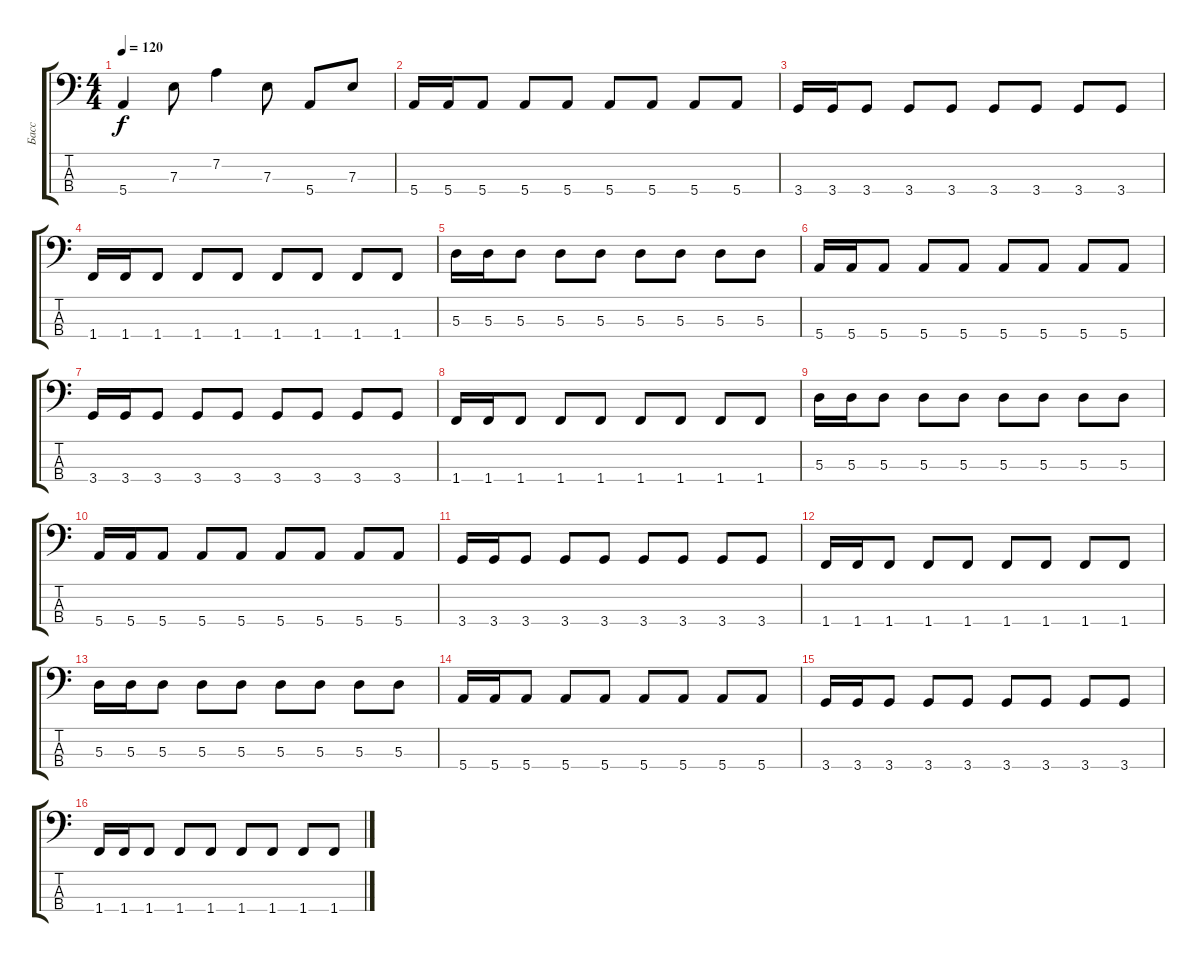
\track ("Басс" "Басс") {instrument electricbasspick}
\staff {score tabs}
\tuning (G2 D2 A1 E1) {hide}
\ts (4 4)
\tempo 120
\clef f4
\ks c
5.4.4{dy f} 7.3.8 7.2.4 7.3.8 5.4.8 7.3.8 |
5.4.16 5.4.16 5.4.8 5.4.8 5.4.8 5.4.8 5.4.8 5.4.8 5.4.8 |
3.4.16 3.4.16 3.4.8 3.4.8 3.4.8 3.4.8 3.4.8 3.4.8 3.4.8 |
1.4.16 1.4.16 1.4.8 1.4.8 1.4.8 1.4.8 1.4.8 1.4.8 1.4.8 |
5.3.16 5.3.16 5.3.8 5.3.8 5.3.8 5.3.8 5.3.8 5.3.8 5.3.8 |
5.4.16 5.4.16 5.4.8 5.4.8 5.4.8 5.4.8 5.4.8 5.4.8 5.4.8 |
3.4.16 3.4.16 3.4.8 3.4.8 3.4.8 3.4.8 3.4.8 3.4.8 3.4.8 |
1.4.16 1.4.16 1.4.8 1.4.8 1.4.8 1.4.8 1.4.8 1.4.8 1.4.8 |
5.3.16 5.3.16 5.3.8 5.3.8 5.3.8 5.3.8 5.3.8 5.3.8 5.3.8 |
5.4.16 5.4.16 5.4.8 5.4.8 5.4.8 5.4.8 5.4.8 5.4.8 5.4.8 |
3.4.16 3.4.16 3.4.8 3.4.8 3.4.8 3.4.8 3.4.8 3.4.8 3.4.8 |
1.4.16 1.4.16 1.4.8 1.4.8 1.4.8 1.4.8 1.4.8 1.4.8 1.4.8 |
5.3.16 5.3.16 5.3.8 5.3.8 5.3.8 5.3.8 5.3.8 5.3.8 5.3.8 |
5.4.16 5.4.16 5.4.8 5.4.8 5.4.8 5.4.8 5.4.8 5.4.8 5.4.8 |
3.4.16 3.4.16 3.4.8 3.4.8 3.4.8 3.4.8 3.4.8 3.4.8 3.4.8 |
1.4.16 1.4.16 1.4.8 1.4.8 1.4.8 1.4.8 1.4.8 1.4.8 1.4.8
